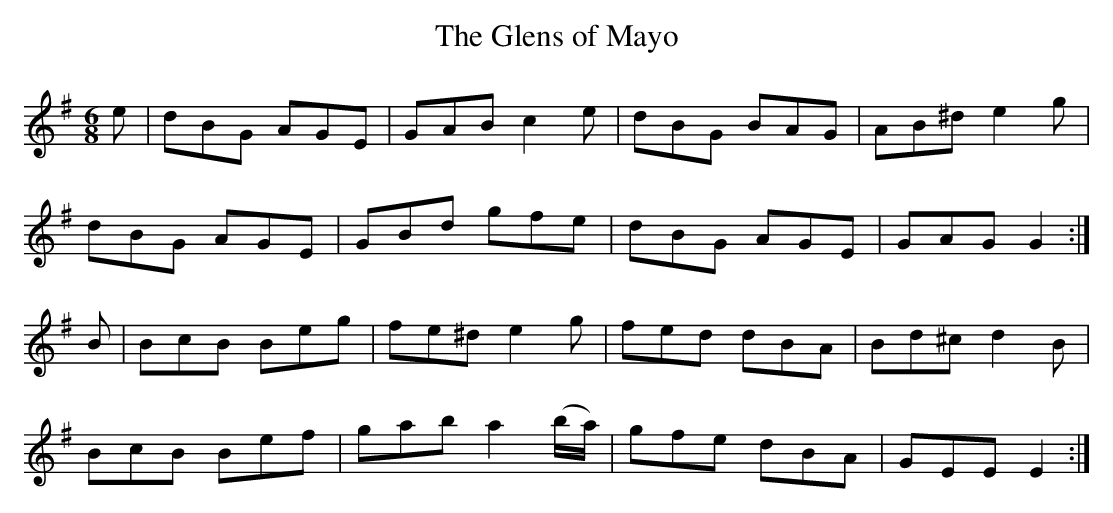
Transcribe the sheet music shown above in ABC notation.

X:1
T: The Glens of Mayo
M: 6/8
L: 1/8
K: G
e|dBG AGE|GAB c2e|dBG BAG|AB^d e2g|
dBG AGE|GBd gfe|dBG AGE|GAG G2:|
B|BcB Beg|fe^d e2g|fed dBA|Bd^c d2B|
BcB Bef|gab a2(b/a/)|gfe dBA|GEE E2:|
